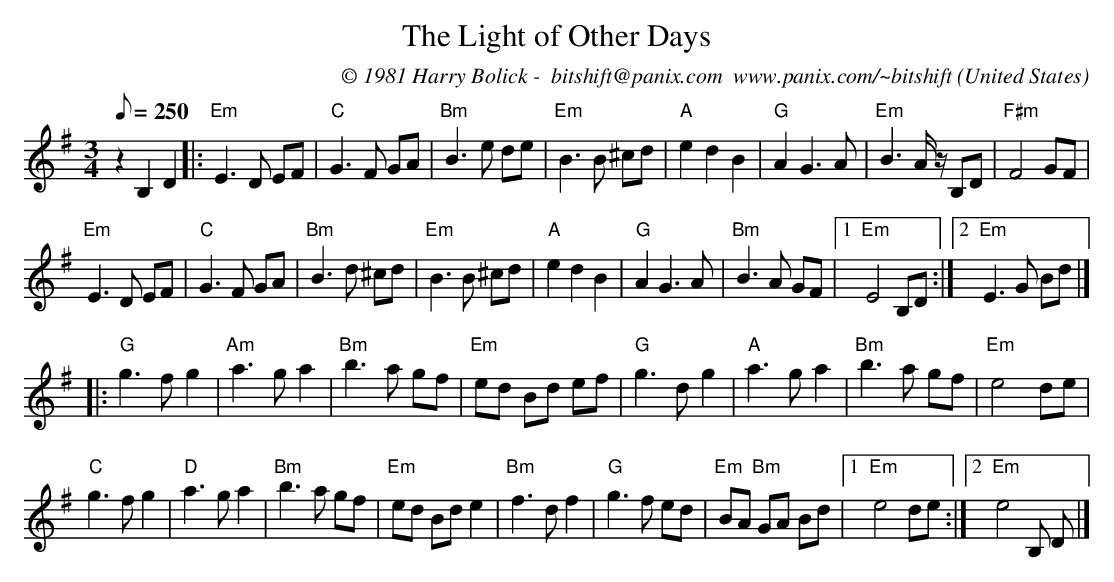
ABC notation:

X:1
T:The Light of Other Days
C:© 1981 Harry Bolick -  bitshift@panix.com  www.panix.com/~bitshift
O:United States
M:3/4
L:1/8
Q:250
K:Em
z2 B,2 D2 |: "Em" E3 D EF | "C" G3 F GA | "Bm" B3 e de | "Em" B3 B ^cd |\
"A" e2 d2 B2 | "G" A2 G3 A | "Em" B3 A/2 z/2 B,D | "F#m" F4 GF |
"Em" E3 D EF | "C" G3 F GA | "Bm" B3 d ^cd | "Em" B3 B ^cd |\
"A" e2 d2 B2 | "G" A2 G3 A | "Bm" B3 A GF | [1 "Em" E4 B,D :| [2 "Em" E3 G Bd |]
|: "G" g3 f g2 | "Am" a3 g a2 | "Bm" b3 a gf | "Em" ed Bd ef |\
"G" g3 dg2 | "A" a3 g a2 | "Bm" b3 a gf | "Em" e4 de |
 "C" g3 f g2 | "D" a3 g a2 | "Bm" b3 a gf | "Em" ed Bd e2 |\
"Bm" f3 d f2 | "G" g3 f ed | "Em" BA "Bm" GA Bd | [1 "Em"e4 de :| [2 "Em" e4 B, D |]
